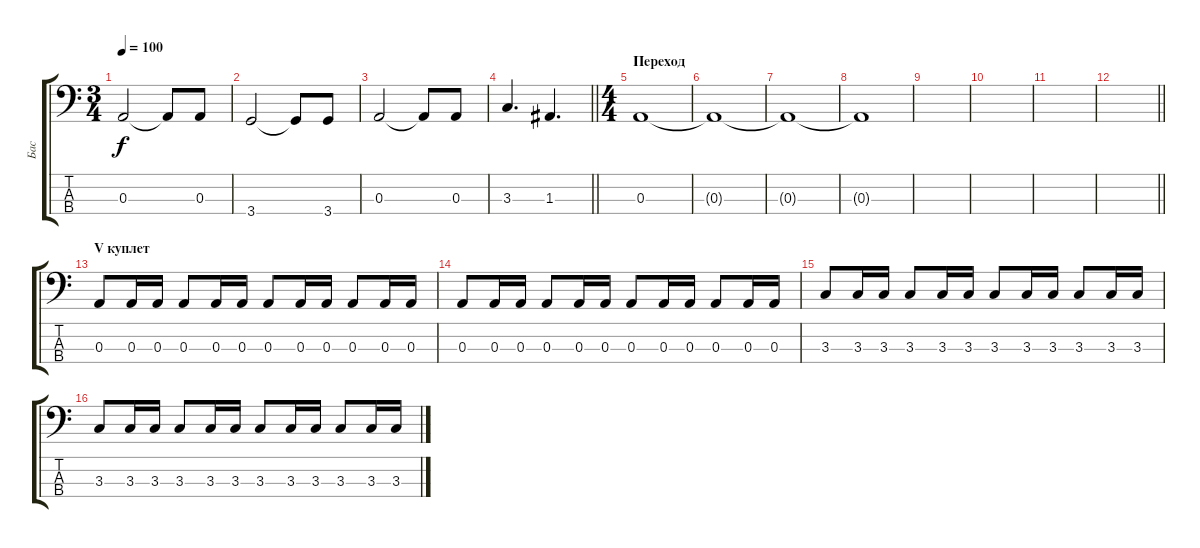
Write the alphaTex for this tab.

\track ("Бас" "Бас") {instrument electricbasspick}
\staff {score tabs}
\tuning (G2 D2 A1 E1) {hide}
\ts (3 4)
\tempo 100
\clef f4
\ks aminor
0.3.2{dy f instrument electricbasspick} 0.3{t}.8 0.3.8 |
3.4.2{instrument electricbasspick} 3.4{t}.8 3.4.8 |
0.3.2{instrument electricbasspick} 0.3{t}.8 0.3.8 |
\barLineRight lightlight
3.3.4{d} 1.3.4{d} |
\ts (4 4)
\section ("" "Переход")
0.3.1 |
0.3{t}.1 |
0.3{t}.1 |
0.3{t}.1 |
|
|
|
\barLineRight lightlight
|
\section ("" "V куплет")
0.3.8 0.3.16 0.3.16 0.3.8 0.3.16 0.3.16 0.3.8 0.3.16 0.3.16 0.3.8 0.3.16 0.3.16 |
0.3.8 0.3.16 0.3.16 0.3.8 0.3.16 0.3.16 0.3.8 0.3.16 0.3.16 0.3.8 0.3.16 0.3.16 |
3.3.8 3.3.16 3.3.16 3.3.8 3.3.16 3.3.16 3.3.8 3.3.16 3.3.16 3.3.8 3.3.16 3.3.16 |
3.3.8 3.3.16 3.3.16 3.3.8 3.3.16 3.3.16 3.3.8 3.3.16 3.3.16 3.3.8 3.3.16 3.3.16
